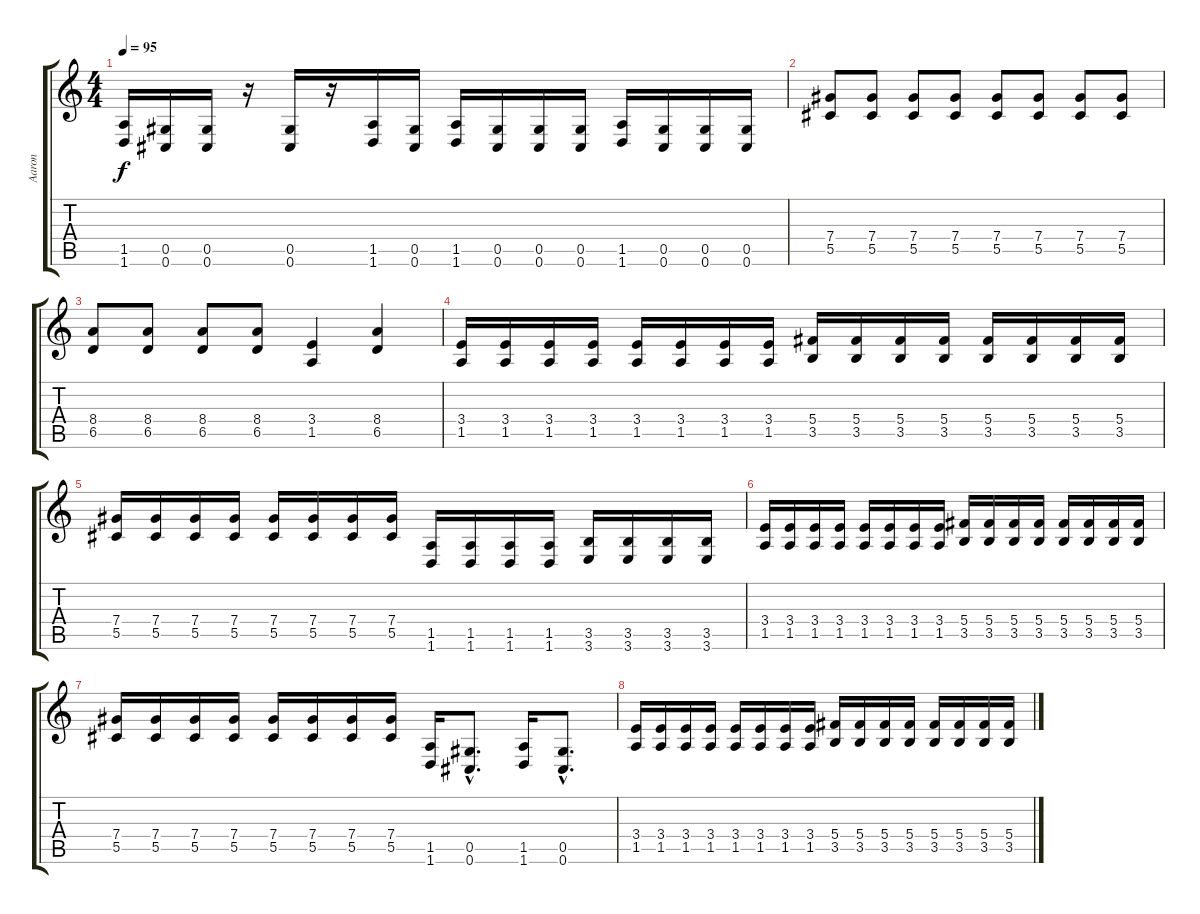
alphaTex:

\track ("Aaron" "Aaron") {instrument distortionguitar}
\staff {score tabs}
\tuning (Eb4 Bb3 Gb3 Db3 Ab2 Db2) {hide}
\ts (4 4)
\tempo 95
\clef g2
\ks c
(1.5 1.6).16{dy f instrument distortionguitar} (0.5 0.6).16 (0.5 0.6).16 r.16 (0.5 0.6).16 r.16 (1.5 1.6).16 (0.5 0.6).16 (1.5 1.6).16 (0.5 0.6).16 (0.5 0.6).16 (0.5 0.6).16 (1.5 1.6).16 (0.5 0.6).16 (0.5 0.6).16 (0.5 0.6).16 |
(7.4 5.5).8 (7.4 5.5).8 (7.4 5.5).8 (7.4 5.5).8 (7.4 5.5).8 (7.4 5.5).8 (7.4 5.5).8 (7.4 5.5).8 |
(8.4 6.5).8 (8.4 6.5).8 (8.4 6.5).8 (8.4 6.5).8 (3.4 1.5).4 (8.4 6.5).4 |
(3.4 1.5).16 (3.4 1.5).16 (3.4 1.5).16 (3.4 1.5).16 (3.4 1.5).16 (3.4 1.5).16 (3.4 1.5).16 (3.4 1.5).16 (5.4 3.5).16 (5.4 3.5).16 (5.4 3.5).16 (5.4 3.5).16 (5.4 3.5).16 (5.4 3.5).16 (5.4 3.5).16 (5.4 3.5).16 |
(7.4 5.5).16 (7.4 5.5).16 (7.4 5.5).16 (7.4 5.5).16 (7.4 5.5).16 (7.4 5.5).16 (7.4 5.5).16 (7.4 5.5).16 (1.5 1.6).16 (1.5 1.6).16 (1.5 1.6).16 (1.5 1.6).16 (3.5 3.6).16 (3.5 3.6).16 (3.5 3.6).16 (3.5 3.6).16 |
(3.4 1.5).16 (3.4 1.5).16 (3.4 1.5).16 (3.4 1.5).16 (3.4 1.5).16 (3.4 1.5).16 (3.4 1.5).16 (3.4 1.5).16 (5.4 3.5).16 (5.4 3.5).16 (5.4 3.5).16 (5.4 3.5).16 (5.4 3.5).16 (5.4 3.5).16 (5.4 3.5).16 (5.4 3.5).16 |
(7.4 5.5).16 (7.4 5.5).16 (7.4 5.5).16 (7.4 5.5).16 (7.4 5.5).16 (7.4 5.5).16 (7.4 5.5).16 (7.4 5.5).16 (1.5 1.6).16 (0.5{hac} 0.6{hac}).8{d} (1.5 1.6).16 (0.5{hac} 0.6{hac}).8{d} |
(3.4 1.5).16 (3.4 1.5).16 (3.4 1.5).16 (3.4 1.5).16 (3.4 1.5).16 (3.4 1.5).16 (3.4 1.5).16 (3.4 1.5).16 (5.4 3.5).16 (5.4 3.5).16 (5.4 3.5).16 (5.4 3.5).16 (5.4 3.5).16 (5.4 3.5).16 (5.4 3.5).16 (5.4 3.5).16
